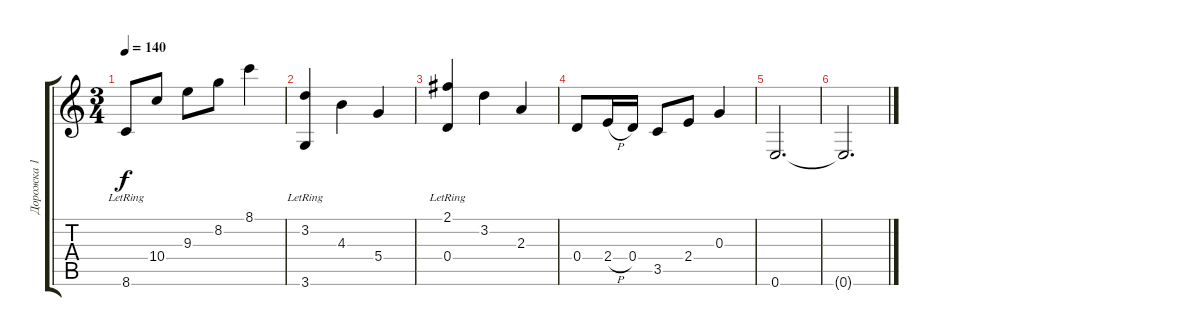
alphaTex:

\track ("Дорожка 1" "Дорожка 1") {instrument acousticguitarnylon}
\staff {score tabs}
\tuning (E4 B3 G3 D3 A2 E2) {hide}
\ts (3 4)
\tempo 140
\clef g2
\ks c
8.6{lr}.8{dy f} 10.4.8 9.3.8 8.2.8 8.1.4 |
(3.2 3.6{lr}).4 4.3.4 5.4.4 |
(2.1 0.4{lr}).4 3.2.4 2.3.4 |
0.4.8 2.4{h}.16 0.4.16 3.5.8 2.4.8 0.3.4 |
0.6.2{d volume 10} |
0.6{t}.2{d volume 7}
